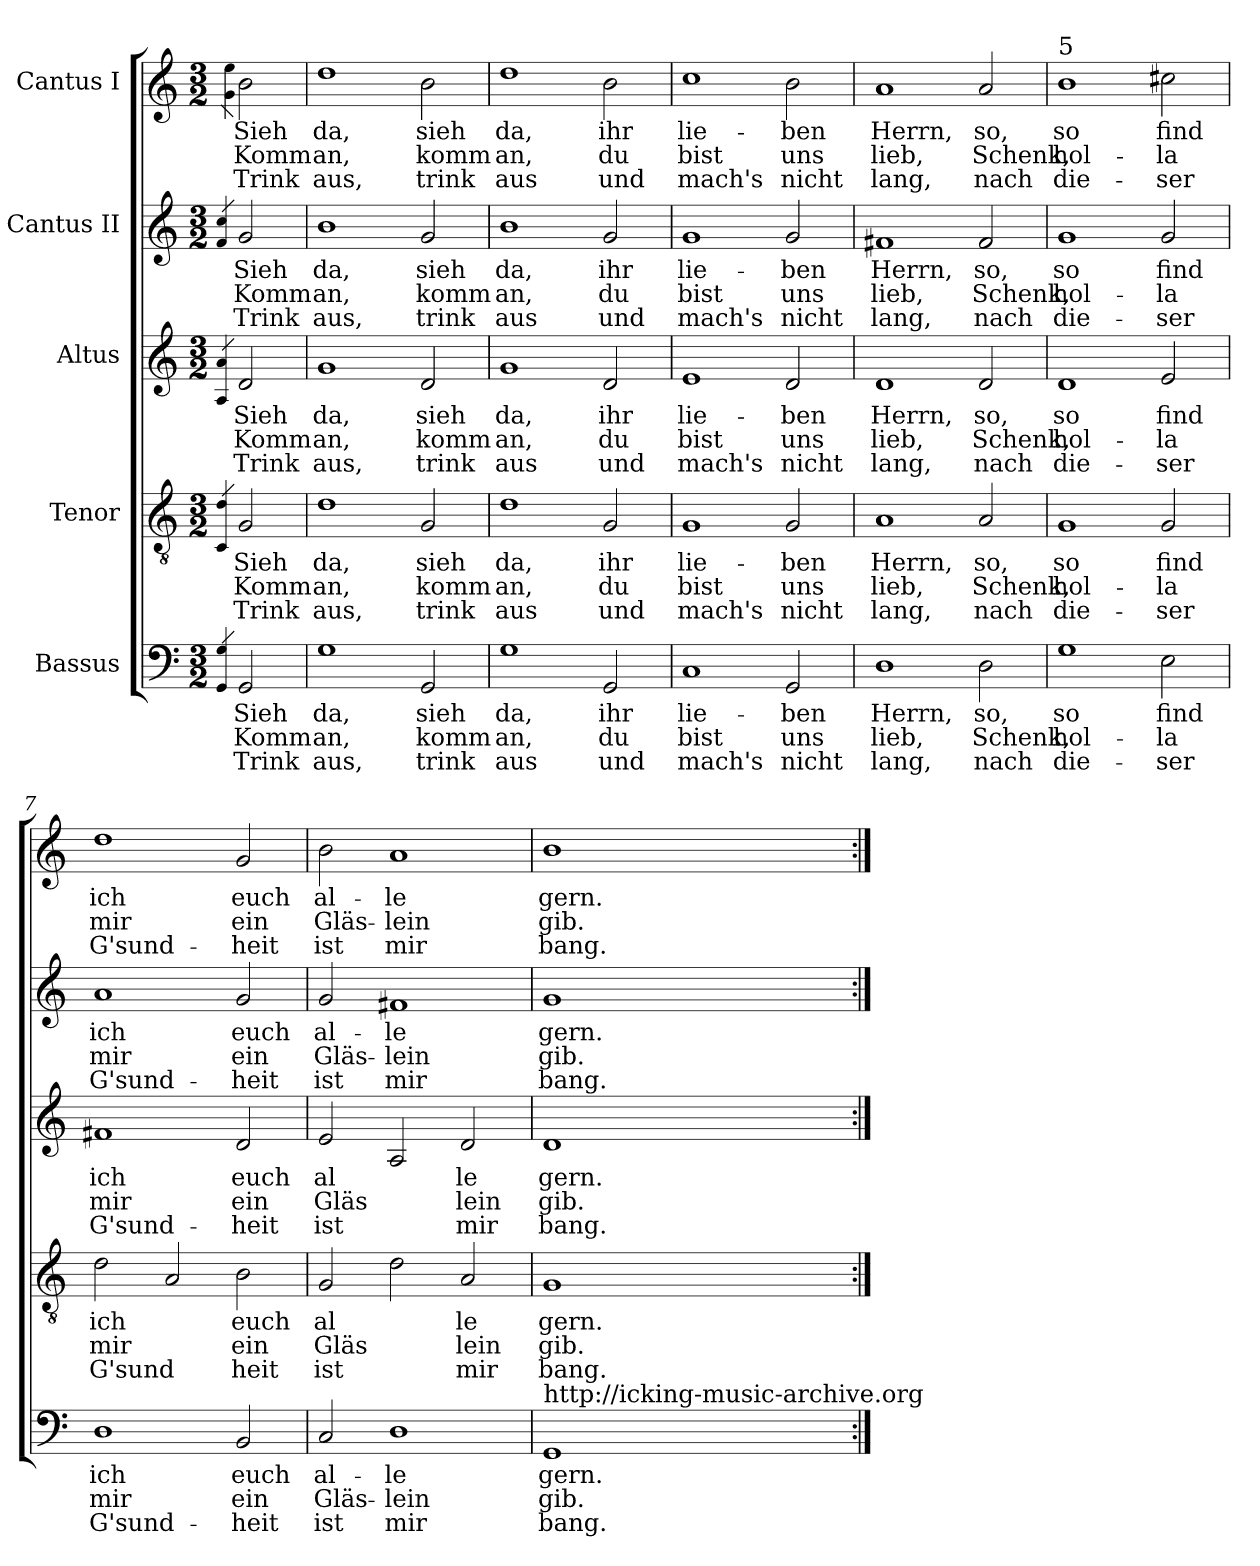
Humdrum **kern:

**kern	**text	**text	**text	**kern	**text	**text	**text	**kern	**text	**text	**text	**kern	**text	**text	**text	**kern	**text	**text	**text
*part5	*part5	*part5	*part5	*part4	*part4	*part4	*part4	*part3	*part3	*part3	*part3	*part2	*part2	*part2	*part2	*part1	*part1	*part1	*part1
*staff5	*staff5	*staff5	*staff5	*staff4	*staff4	*staff4	*staff4	*staff3	*staff3	*staff3	*staff3	*staff2	*staff2	*staff2	*staff2	*staff1	*staff1	*staff1	*staff1
*I"Bassus	*	*	*	*I"Tenor	*	*	*	*I"Altus	*	*	*	*I"Cantus II	*	*	*	*I"Cantus I	*	*	*
*clefF4	*	*	*	*clefGv2	*	*	*	*clefG2	*	*	*	*clefG2	*	*	*	*clefG2	*	*	*
*k[]	*	*	*	*k[]	*	*	*	*k[]	*	*	*	*k[]	*	*	*	*k[]	*	*	*
*M3/2	*	*	*	*M3/2	*	*	*	*M3/2	*	*	*	*M3/2	*	*	*	*M3/2	*	*	*
=1	=1	=1	=1	=1	=1	=1	=1	=1	=1	=1	=1	=1	=1	=1	=1	=1	=1	=1	=1
4qGG 4qG	.	.	.	4qC 4qd	.	.	.	4qA 4qa	.	.	.	4qf 4qcc	.	.	.	4qg 4qee	.	.	.
!	!LO:LY:b	!LO:LY:b	!LO:LY:b	!	!LO:LY:b	!LO:LY:b	!LO:LY:b	!	!LO:LY:b	!LO:LY:b	!LO:LY:b	!	!LO:LY:b	!LO:LY:b	!LO:LY:b	!	!LO:LY:b	!LO:LY:b	!LO:LY:b
2GG/	Sieh	Komm	Trink	2G/	Sieh	Komm	Trink	2d/	Sieh	Komm	Trink	2g/	Sieh	Komm	Trink	2b\	Sieh	Komm	Trink
=2	=2	=2	=2	=2	=2	=2	=2	=2	=2	=2	=2	=2	=2	=2	=2	=2	=2	=2	=2
!	!LO:LY:b	!LO:LY:b	!LO:LY:b	!	!LO:LY:b	!LO:LY:b	!LO:LY:b	!	!LO:LY:b	!LO:LY:b	!LO:LY:b	!	!LO:LY:b	!LO:LY:b	!LO:LY:b	!	!LO:LY:b	!LO:LY:b	!LO:LY:b
1G	da,	an,	aus,	1d	da,	an,	aus,	1g	da,	an,	aus,	1b	da,	an,	aus,	1dd	da,	an,	aus,
!	!LO:LY:b	!LO:LY:b	!LO:LY:b	!	!LO:LY:b	!LO:LY:b	!LO:LY:b	!	!LO:LY:b	!LO:LY:b	!LO:LY:b	!	!LO:LY:b	!LO:LY:b	!LO:LY:b	!	!LO:LY:b	!LO:LY:b	!LO:LY:b
2GG/	sieh	komm	trink	2G/	sieh	komm	trink	2d/	sieh	komm	trink	2g/	sieh	komm	trink	2b\	sieh	komm	trink
=3	=3	=3	=3	=3	=3	=3	=3	=3	=3	=3	=3	=3	=3	=3	=3	=3	=3	=3	=3
!	!LO:LY:b	!LO:LY:b	!LO:LY:b	!	!LO:LY:b	!LO:LY:b	!LO:LY:b	!	!LO:LY:b	!LO:LY:b	!LO:LY:b	!	!LO:LY:b	!LO:LY:b	!LO:LY:b	!	!LO:LY:b	!LO:LY:b	!LO:LY:b
1G	da,	an,	aus	1d	da,	an,	aus	1g	da,	an,	aus	1b	da,	an,	aus	1dd	da,	an,	aus
!	!LO:LY:b	!LO:LY:b	!LO:LY:b	!	!LO:LY:b	!LO:LY:b	!LO:LY:b	!	!LO:LY:b	!LO:LY:b	!LO:LY:b	!	!LO:LY:b	!LO:LY:b	!LO:LY:b	!	!LO:LY:b	!LO:LY:b	!LO:LY:b
2GG/	ihr	du	und	2G/	ihr	du	und	2d/	ihr	du	und	2g/	ihr	du	und	2b\	ihr	du	und
=4	=4	=4	=4	=4	=4	=4	=4	=4	=4	=4	=4	=4	=4	=4	=4	=4	=4	=4	=4
!	!LO:LY:b	!LO:LY:b	!LO:LY:b	!	!LO:LY:b	!LO:LY:b	!LO:LY:b	!	!LO:LY:b	!LO:LY:b	!LO:LY:b	!	!LO:LY:b	!LO:LY:b	!LO:LY:b	!	!LO:LY:b	!LO:LY:b	!LO:LY:b
1C	lie-	bist	mach's	1G	lie-	bist	mach's	1e	lie-	bist	mach's	1g	lie-	bist	mach's	1cc	lie-	bist	mach's
!	!LO:LY:b	!LO:LY:b	!LO:LY:b	!	!LO:LY:b	!LO:LY:b	!LO:LY:b	!	!LO:LY:b	!LO:LY:b	!LO:LY:b	!	!LO:LY:b	!LO:LY:b	!LO:LY:b	!	!LO:LY:b	!LO:LY:b	!LO:LY:b
2GG/	ben	uns	nicht	2G/	ben	uns	nicht	2d/	ben	uns	nicht	2g/	ben	uns	nicht	2b\	ben	uns	nicht
=5	=5	=5	=5	=5	=5	=5	=5	=5	=5	=5	=5	=5	=5	=5	=5	=5	=5	=5	=5
!	!LO:LY:b	!LO:LY:b	!LO:LY:b	!	!LO:LY:b	!LO:LY:b	!LO:LY:b	!	!LO:LY:b	!LO:LY:b	!LO:LY:b	!	!LO:LY:b	!LO:LY:b	!LO:LY:b	!	!LO:LY:b	!LO:LY:b	!LO:LY:b
1D	Herrn,	lieb,	lang,	1A	Herrn,	lieb,	lang,	1d	Herrn,	lieb,	lang,	1f#X	Herrn,	lieb,	lang,	1a	Herrn,	lieb,	lang,
!	!LO:LY:b	!LO:LY:b	!LO:LY:b	!	!LO:LY:b	!LO:LY:b	!LO:LY:b	!	!LO:LY:b	!LO:LY:b	!LO:LY:b	!	!LO:LY:b	!LO:LY:b	!LO:LY:b	!	!LO:LY:b	!LO:LY:b	!LO:LY:b
2D\	so,	Schenk,	nach	2A/	so,	Schenk,	nach	2d/	so,	Schenk,	nach	2f#/	so,	Schenk,	nach	2a/	so,	Schenk,	nach
=6	=6	=6	=6	=6	=6	=6	=6	=6	=6	=6	=6	=6	=6	=6	=6	=6	=6	=6	=6
!	!	!	!	!	!	!	!	!	!	!	!	!	!	!	!	!LO:TX:a:t=5	!	!	!
!	!LO:LY:b	!LO:LY:b	!LO:LY:b	!	!LO:LY:b	!LO:LY:b	!LO:LY:b	!	!LO:LY:b	!LO:LY:b	!LO:LY:b	!	!LO:LY:b	!LO:LY:b	!LO:LY:b	!	!LO:LY:b	!LO:LY:b	!LO:LY:b
1G	so	hol-	die-	1G	so	hol-	die-	1d	so	hol-	die-	1g	so	hol-	die-	1b	so	hol-	die-
!	!LO:LY:b	!LO:LY:b	!LO:LY:b	!	!LO:LY:b	!LO:LY:b	!LO:LY:b	!	!LO:LY:b	!LO:LY:b	!LO:LY:b	!	!LO:LY:b	!LO:LY:b	!LO:LY:b	!	!LO:LY:b	!LO:LY:b	!LO:LY:b
2E\	find	la	ser	2G/	find	la	ser	2e/	find	la	ser	2g/	find	la	ser	2cc#X\	find	la	ser
=7	=7	=7	=7	=7	=7	=7	=7	=7	=7	=7	=7	=7	=7	=7	=7	=7	=7	=7	=7
!	!LO:LY:b	!LO:LY:b	!LO:LY:b	!	!LO:LY:b	!LO:LY:b	!LO:LY:b	!	!LO:LY:b	!LO:LY:b	!LO:LY:b	!	!LO:LY:b	!LO:LY:b	!LO:LY:b	!	!LO:LY:b	!LO:LY:b	!LO:LY:b
1D	ich	mir	G'sund-	2d\	ich	mir	G'sund	1f#X	ich	mir	G'sund-	1a	ich	mir	G'sund-	1dd	ich	mir	G'sund-
!	!	!	!	!	!	!	!LO:LY:b	!	!	!	!	!	!	!	!	!	!	!	!
.	.	.	.	2A/	.	.	-	.	.	.	.	.	.	.	.	.	.	.	.
!	!LO:LY:b	!LO:LY:b	!LO:LY:b	!	!LO:LY:b	!LO:LY:b	!LO:LY:b	!	!LO:LY:b	!LO:LY:b	!LO:LY:b	!	!LO:LY:b	!LO:LY:b	!LO:LY:b	!	!LO:LY:b	!LO:LY:b	!LO:LY:b
2BB/	euch	ein	heit	2B\	euch	ein	heit	2d/	euch	ein	heit	2g/	euch	ein	heit	2g/	euch	ein	heit
!!LO:PB:g=z
=8	=8	=8	=8	=8	=8	=8	=8	=8	=8	=8	=8	=8	=8	=8	=8	=8	=8	=8	=8
!	!LO:LY:b	!LO:LY:b	!LO:LY:b	!	!LO:LY:b	!LO:LY:b	!LO:LY:b	!	!LO:LY:b	!LO:LY:b	!LO:LY:b	!	!LO:LY:b	!LO:LY:b	!LO:LY:b	!	!LO:LY:b	!LO:LY:b	!LO:LY:b
2C/	al-	Gläs-	ist	2G/	al	Gläs	ist	2e/	al	Gläs	ist	2g/	al-	Gläs-	ist	2b\	al-	Gläs-	ist
!	!LO:LY:b	!LO:LY:b	!LO:LY:b	!	!LO:LY:b	!LO:LY:b	!	!	!LO:LY:b	!LO:LY:b	!	!	!LO:LY:b	!LO:LY:b	!LO:LY:b	!	!LO:LY:b	!LO:LY:b	!LO:LY:b
1D	le	lein	mir	2d\	-	-	.	2A/	-	-	.	1f#X	le	lein	mir	1a	le	lein	mir
!	!	!	!	!	!LO:LY:b	!LO:LY:b	!LO:LY:b	!	!LO:LY:b	!LO:LY:b	!LO:LY:b	!	!	!	!	!	!	!	!
.	.	.	.	2A/	le	lein	mir	2d/	le	lein	mir	.	.	.	.	.	.	.	.
!!LO:PB:g=z
=9	=9	=9	=9	=9	=9	=9	=9	=9	=9	=9	=9	=9	=9	=9	=9	=9	=9	=9	=9
!LO:TX:a:t=http&colon;//icking-music-archive.org	!	!	!	!	!	!	!	!	!	!	!	!	!	!	!	!	!	!	!
!	!LO:LY:b	!LO:LY:b	!LO:LY:b	!	!LO:LY:b	!LO:LY:b	!LO:LY:b	!	!LO:LY:b	!LO:LY:b	!LO:LY:b	!	!LO:LY:b	!LO:LY:b	!LO:LY:b	!	!LO:LY:b	!LO:LY:b	!LO:LY:b
1GG	gern.	gib.	bang.	1G	gern.	gib.	bang.	1d	gern.	gib.	bang.	1g	gern.	gib.	bang.	1b	gern.	gib.	bang.
=:|!	=:|!	=:|!	=:|!	=:|!	=:|!	=:|!	=:|!	=:|!	=:|!	=:|!	=:|!	=:|!	=:|!	=:|!	=:|!	=:|!	=:|!	=:|!	=:|!
*-	*-	*-	*-	*-	*-	*-	*-	*-	*-	*-	*-	*-	*-	*-	*-	*-	*-	*-	*-
